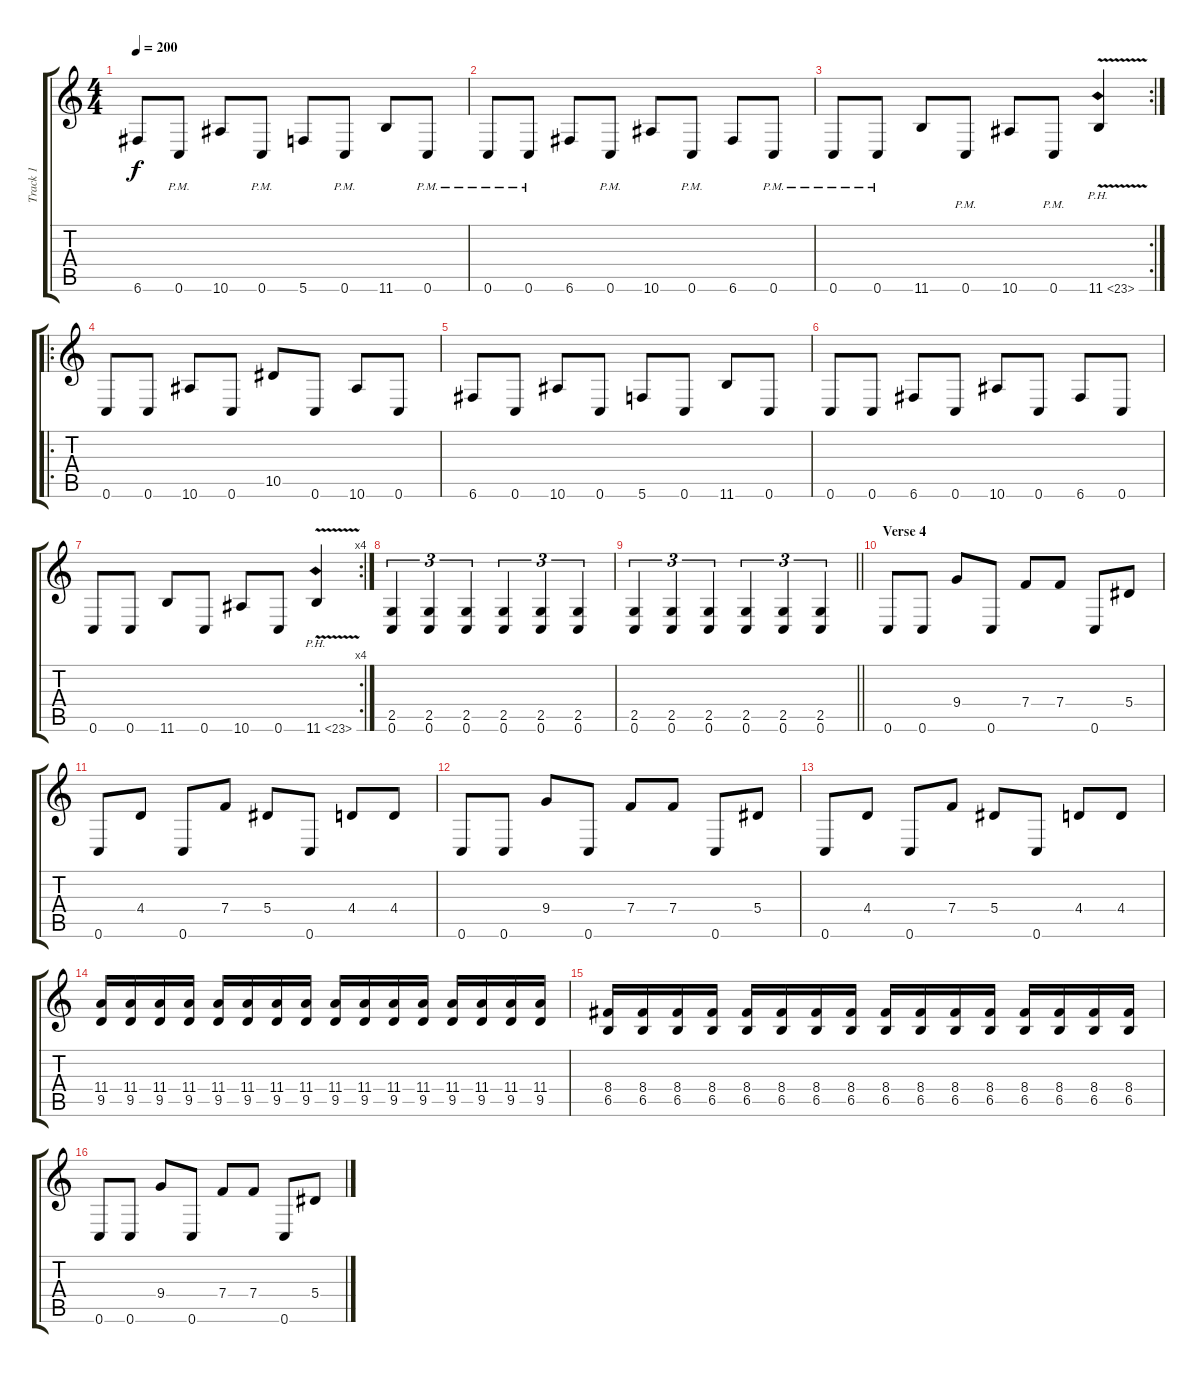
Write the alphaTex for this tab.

\track ("Track 1" "Track 1") {instrument distortionguitar}
\staff {score tabs}
\tuning (C4 G3 Eb3 Bb2 F2 C2) {hide}
\ts (4 4)
\tempo 200
\clef g2
\ks c
6.6.8{dy f} 0.6{pm}.8 10.6.8 0.6{pm}.8 5.6.8 0.6{pm}.8 11.6.8 0.6{pm}.8 |
0.6{pm}.8 0.6{pm}.8 6.6.8 0.6{pm}.8 10.6.8 0.6{pm}.8 6.6.8 0.6{pm}.8 |
\rc 2
0.6{pm}.8 0.6{pm}.8 11.6.8 0.6{pm}.8 10.6.8 0.6{pm}.8 11.6{ph 12 v}.4 |
\ro
0.6.8 0.6.8 10.6.8 0.6.8 10.5.8 0.6.8 10.6.8 0.6.8 |
6.6.8 0.6.8 10.6.8 0.6.8 5.6.8 0.6.8 11.6.8 0.6.8 |
0.6.8 0.6.8 6.6.8 0.6.8 10.6.8 0.6.8 6.6.8 0.6.8 |
\rc 4
0.6.8 0.6.8 11.6.8 0.6.8 10.6.8 0.6.8 11.6{ph 12 v}.4 |
(2.5 0.6).4{tu (3 2)} (2.5 0.6).4{tu (3 2)} (2.5 0.6).4{tu (3 2)} (2.5 0.6).4{tu (3 2)} (2.5 0.6).4{tu (3 2)} (2.5 0.6).4{tu (3 2)} |
\barLineRight lightlight
(2.5 0.6).4{tu (3 2)} (2.5 0.6).4{tu (3 2)} (2.5 0.6).4{tu (3 2)} (2.5 0.6).4{tu (3 2)} (2.5 0.6).4{tu (3 2)} (2.5 0.6).4{tu (3 2)} |
\section ("" "Verse 4")
0.6.8 0.6.8 9.4.8 0.6.8 7.4.8 7.4.8 0.6.8 5.4.8 |
0.6.8 4.4.8 0.6.8 7.4.8 5.4.8 0.6.8 4.4.8 4.4.8 |
0.6.8 0.6.8 9.4.8 0.6.8 7.4.8 7.4.8 0.6.8 5.4.8 |
0.6.8 4.4.8 0.6.8 7.4.8 5.4.8 0.6.8 4.4.8 4.4.8 |
(11.4 9.5).16 (11.4 9.5).16 (11.4 9.5).16 (11.4 9.5).16 (11.4 9.5).16 (11.4 9.5).16 (11.4 9.5).16 (11.4 9.5).16 (11.4 9.5).16 (11.4 9.5).16 (11.4 9.5).16 (11.4 9.5).16 (11.4 9.5).16 (11.4 9.5).16 (11.4 9.5).16 (11.4 9.5).16 |
(8.4 6.5).16 (8.4 6.5).16 (8.4 6.5).16 (8.4 6.5).16 (8.4 6.5).16 (8.4 6.5).16 (8.4 6.5).16 (8.4 6.5).16 (8.4 6.5).16 (8.4 6.5).16 (8.4 6.5).16 (8.4 6.5).16 (8.4 6.5).16 (8.4 6.5).16 (8.4 6.5).16 (8.4 6.5).16 |
0.6.8 0.6.8 9.4.8 0.6.8 7.4.8 7.4.8 0.6.8 5.4.8
